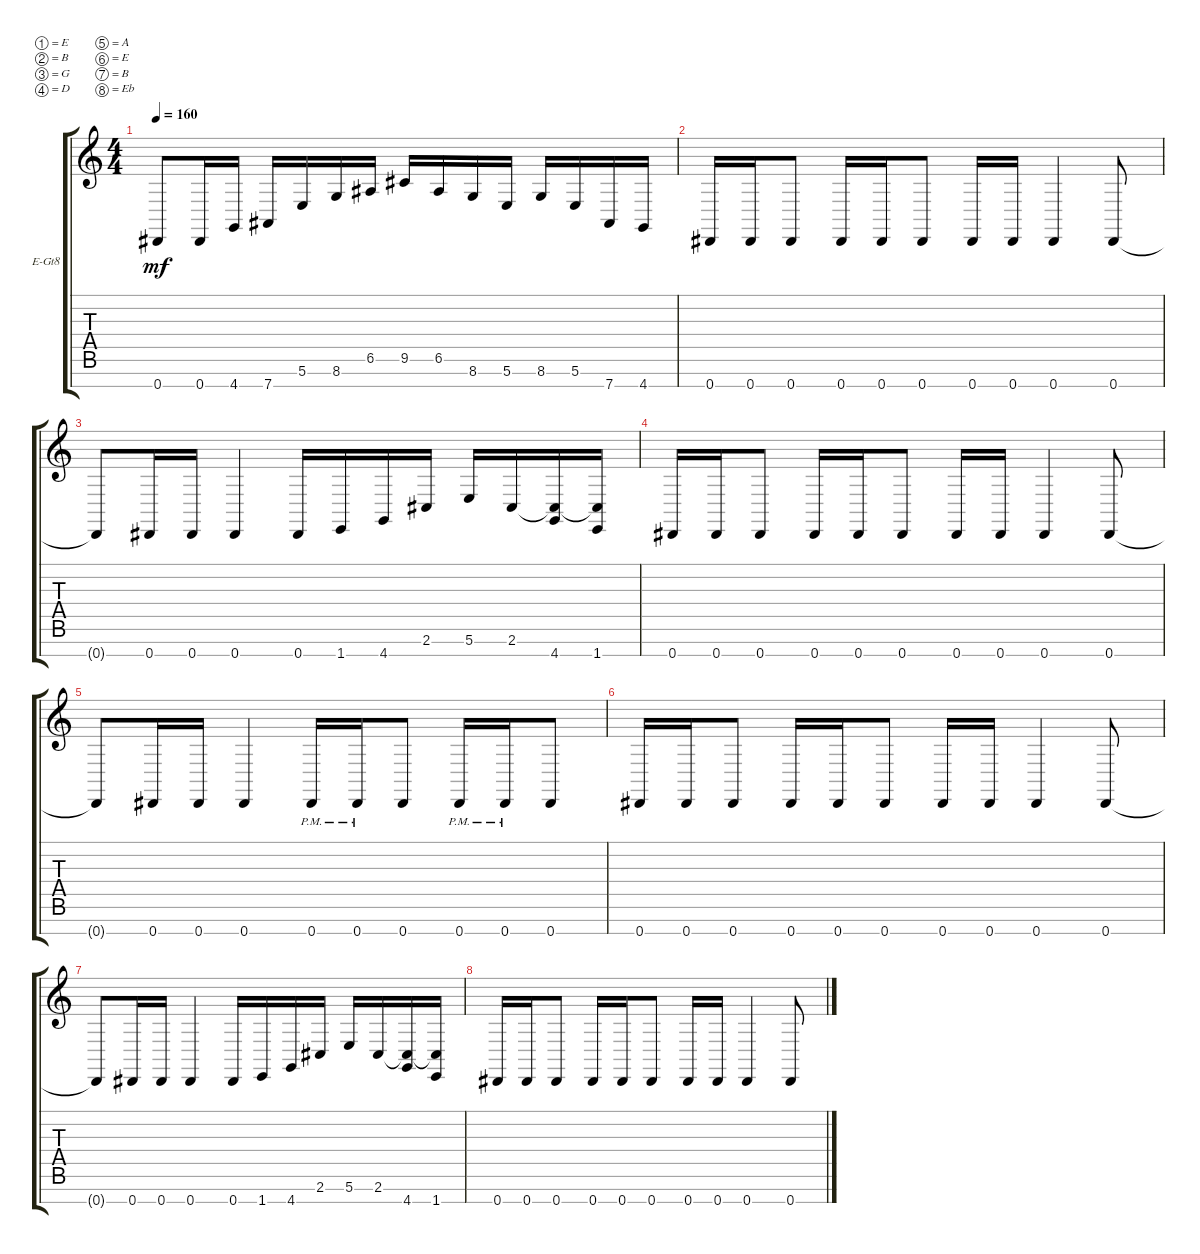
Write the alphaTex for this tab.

\bracketExtendMode groupsimilarinstruments
\firstSystemTrackNameOrientation horizontal
\otherSystemsTrackNameOrientation horizontal
\track ("Electric Guitar" "E-Gt8") {instrument distortionguitar}
\staff {score tabs}
\tuning (E4 B3 G3 D3 A2 E2 B1 Eb1)
\ts (4 4)
\tempo 160
\clef g2
\scale
0.333333
\ks c
0.8{t}.8{dy mf} 0.8.16 4.8.16 7.8.16 5.7.16 8.7.16 6.6.16 9.6.16 6.6.16 8.7.16 5.7.16 8.7.16 5.7.16 7.8.16 4.8.16 |
\scale
0.333333 0.8.16 0.8.16 0.8.8 0.8.16 0.8.16 0.8.8 0.8.16 0.8.16 0.8.4 0.8.8 |
\scale
0.333333 0.8{t}.8 0.8.16 0.8.16 0.8.4 0.8.16 1.8.16 4.8.16 2.7.16 5.7.16 2.7.16 (4.8 2.7{t}).16 (1.8 2.7{t}).16 |
\scale
0.333333 0.8.16 0.8.16 0.8.8 0.8.16 0.8.16 0.8.8 0.8.16 0.8.16 0.8.4 0.8.8 |
\scale
0.333333 0.8{t}.8 0.8.16 0.8.16 0.8.4 0.8{pm}.16 0.8{pm}.16 0.8.8 0.8{pm}.16 0.8{pm}.16 0.8.8 |
\scale
0.333333 0.8.16 0.8.16 0.8.8 0.8.16 0.8.16 0.8.8 0.8.16 0.8.16 0.8.4 0.8.8 |
\scale
0.333333 0.8{t}.8 0.8.16 0.8.16 0.8.4 0.8.16 1.8.16 4.8.16 2.7.16 5.7.16 2.7.16 (4.8 2.7{t}).16 (1.8 2.7{t}).16 |
\scale
0.333333 0.8.16 0.8.16 0.8.8 0.8.16 0.8.16 0.8.8 0.8.16 0.8.16 0.8.4 0.8.8
